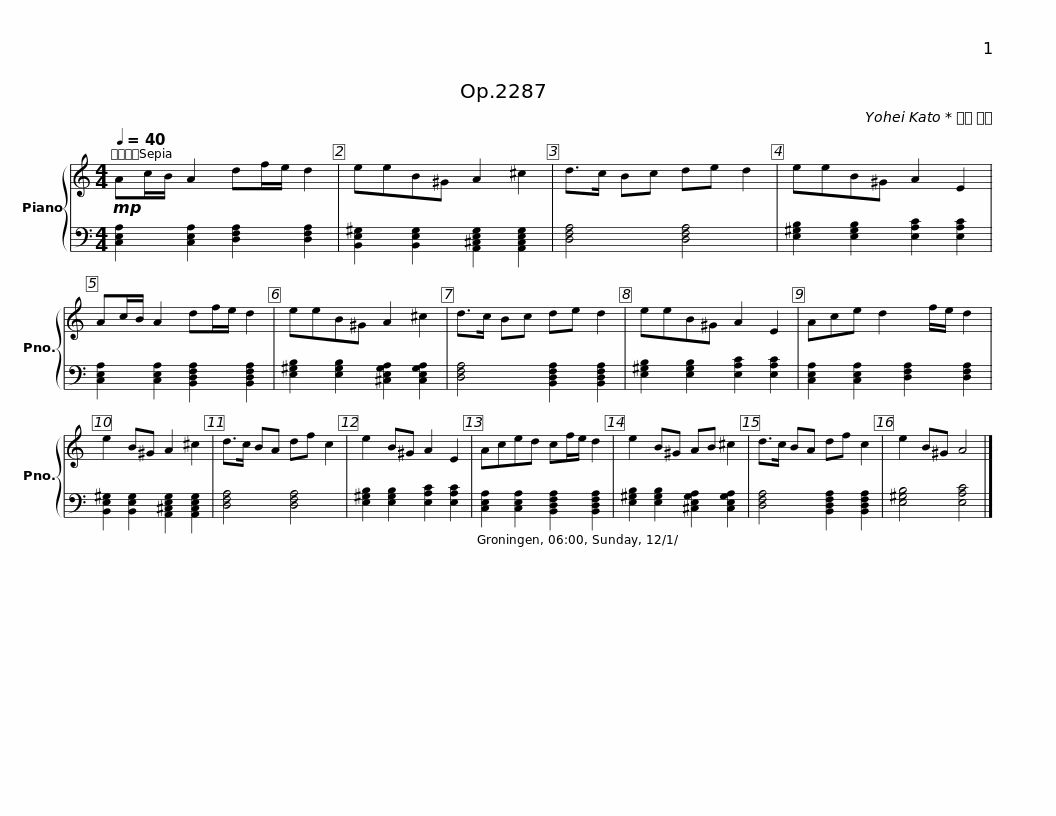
X:1
%%score { 1 | 2 }
L:1/8
Q:1/4=40
M:4/4
I:linebreak $
K:C
V:1 treble
V:2 bass
V:1
!mp! Ac/B/ A2 df/e/ d2 | eeB^G A2 ^c2 | d>c Bc de d2 | eeB^G A2 E2 |$ Ac/B/ A2 df/e/ d2 | %5
 eeB^G A2 ^c2 | d>c Bc de d2 | eeB^G A2 E2 |$ Ace d2 f/e/ d2 | e2 B^G A2 ^c2 | %10
 d>c BA df c2 | e2 B^G A2 E2 |$ Aced cf/e/ d2 | e2 B^G AB ^c2 | d>c BA df c2 | %15
 e2 B^G A4 |] %16
V:2
 [C,E,A,]2 [C,E,A,]2 [D,F,A,]2 [D,F,A,]2 | [B,,E,^G,]2 [B,,E,G,]2 [A,,^C,E,G,]2 [A,,C,E,G,]2 | [D,F,A,]4 [D,F,A,]4 | [E,^G,B,]2 [E,G,B,]2 [E,A,C]2 [E,A,C]2 |$ [C,E,A,]2 [C,E,A,]2 [B,,D,F,A,]2 [B,,D,F,A,]2 | %5
 [E,^G,B,]2 [E,G,B,]2 [^C,E,G,A,]2 [C,E,G,A,]2 | [D,F,A,]4 [B,,D,F,A,]2 [B,,D,F,A,]2 | [E,^G,B,]2 [E,G,B,]2 [E,A,C]2 [E,A,C]2 |$ [C,E,A,]2 [C,E,A,]2 [D,F,A,]2 [D,F,A,]2 | [B,,E,^G,]2 [B,,E,G,]2 [A,,^C,E,G,]2 [A,,C,E,G,]2 | %10
 [D,F,A,]4 [D,F,A,]4 | [E,^G,B,]2 [E,G,B,]2 [E,A,C]2 [E,A,C]2 |$ [C,E,A,]2 [C,E,A,]2 [B,,D,F,A,]2 [B,,D,F,A,]2 | [E,^G,B,]2 [E,G,B,]2 [^C,E,G,A,]2 [C,E,G,A,]2 | [D,F,A,]4 [B,,D,F,A,]2 [B,,D,F,A,]2 | %15
 [E,^G,B,]4 [E,A,C]4 |] %16
